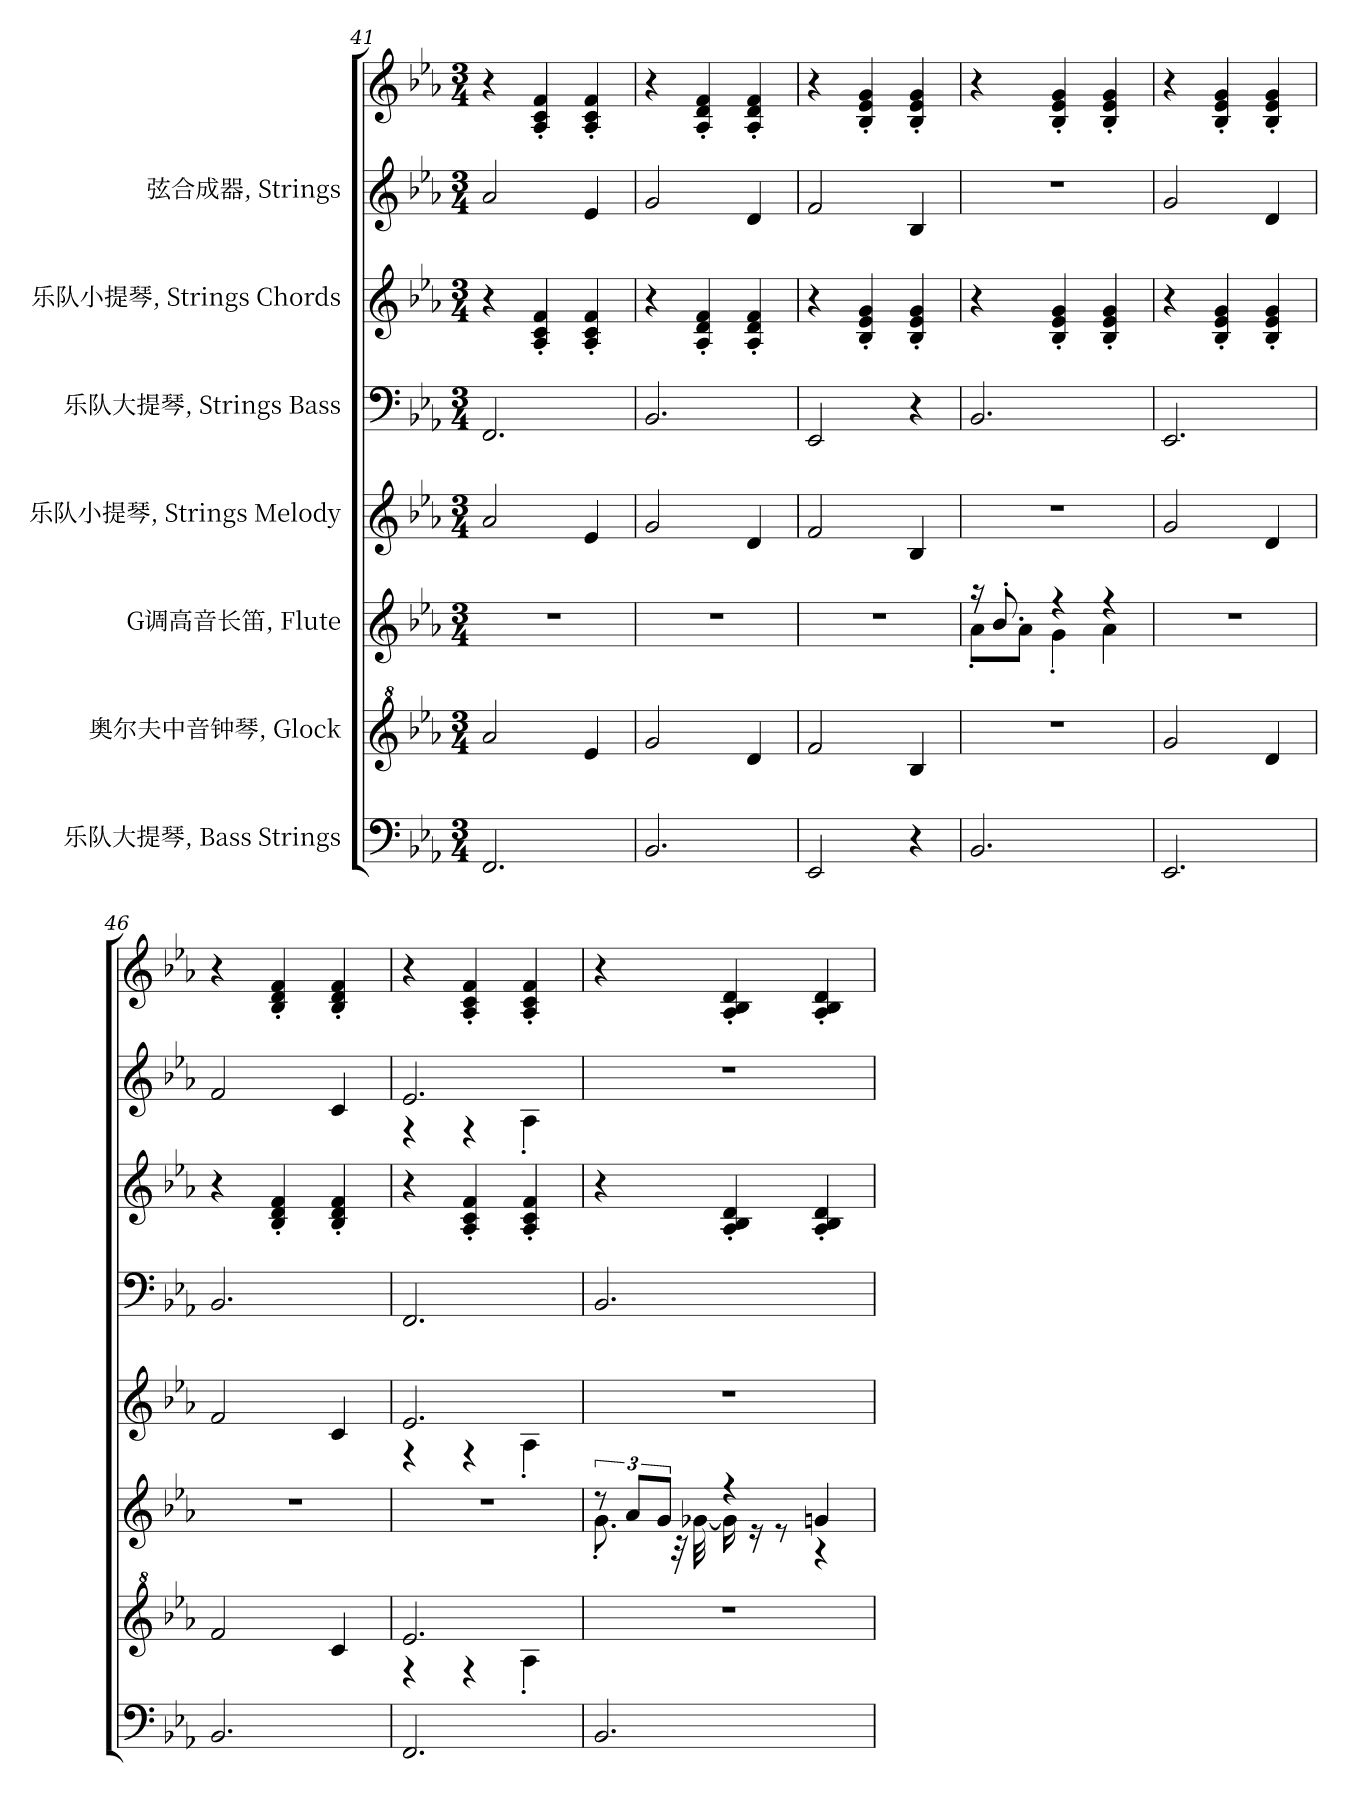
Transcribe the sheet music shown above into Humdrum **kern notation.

**kern	**kern	**kern	**kern	**kern	**kern	**kern	**kern
*part7	*part6	*part5	*part4	*part3	*part2	*part1	*part1
*staff8	*staff7	*staff6	*staff5	*staff4	*staff3	*staff2	*staff1
*I"乐队大提琴, Bass Strings	*I"奥尔夫中音钟琴, Glock	*I"G调高音长笛, Flute	*I"乐队小提琴, Strings Melody	*I"乐队大提琴, Strings Bass	*I"乐队小提琴, Strings Chords	*I"弦合成器, Strings	*
*clefF4	*clefG^2	*clefG2	*clefG2	*clefF4	*clefG2	*clefG2	*clefG2
*	*	*ITrd-4c-7	*	*	*	*	*
*k[b-e-a-]	*k[b-e-a-]	*k[b-e-]	*k[b-e-a-]	*k[b-e-a-]	*k[b-e-a-]	*k[b-e-a-]	*k[b-e-a-]
*M3/4	*M3/4	*M3/4	*M3/4	*M3/4	*M3/4	*M3/4	*M3/4
=41	=41	=41	=41	=41	=41	=41	=41
2.FF/	2aa-/	2.r	2a-/	2.FF/	4r	2a-/	4r
.	.	.	.	.	4A-/' 4c/' 4f/'	.	4A-/' 4c/' 4f/'
.	4ee-/	.	4e-/	.	4A-/' 4c/' 4f/'	4e-/	4A-/' 4c/' 4f/'
=42	=42	=42	=42	=42	=42	=42	=42
2.BB-/	2gg/	2.r	2g/	2.BB-/	4r	2g/	4r
.	.	.	.	.	4A-/' 4d/' 4f/'	.	4A-/' 4d/' 4f/'
.	4dd/	.	4d/	.	4A-/' 4d/' 4f/'	4d/	4A-/' 4d/' 4f/'
=43	=43	=43	=43	=43	=43	=43	=43
2EE-/	2ff/	2.r	2f/	2EE-/	4r	2f/	4r
.	.	.	.	.	4B-/' 4e-/' 4g/'	.	4B-/' 4e-/' 4g/'
4r	4b-/	.	4B-/	4r	4B-/' 4e-/' 4g/'	4B-/	4B-/' 4e-/' 4g/'
!!LO:PB:g=z
=44	=44	=44	=44	=44	=44	=44	=44
*	*	*^	*	*	*	*	*
2.BB-/	2.r	16r	8ee-'\L	2.r	2.BB-/	4r	2.r	4r
.	.	8.ff'/	.	.	.	.	.	.
.	.	.	8ee-\J	.	.	.	.	.
.	.	4r	4dd'\	.	.	4B-/' 4e-/' 4g/'	.	4B-/' 4e-/' 4g/'
.	.	4r	4ee-\	.	.	4B-/' 4e-/' 4g/'	.	4B-/' 4e-/' 4g/'
*	*	*v	*v	*	*	*	*	*
=45	=45	=45	=45	=45	=45	=45	=45
2.EE-/	2gg/	2.r	2g/	2.EE-/	4r	2g/	4r
.	.	.	.	.	4B-/' 4e-/' 4g/'	.	4B-/' 4e-/' 4g/'
.	4dd/	.	4d/	.	4B-/' 4e-/' 4g/'	4d/	4B-/' 4e-/' 4g/'
=46	=46	=46	=46	=46	=46	=46	=46
2.BB-/	2ff/	2.r	2f/	2.BB-/	4r	2f/	4r
.	.	.	.	.	4B-/' 4d/' 4f/'	.	4B-/' 4d/' 4f/'
.	4cc/	.	4c/	.	4B-/' 4d/' 4f/'	4c/	4B-/' 4d/' 4f/'
=47	=47	=47	=47	=47	=47	=47	=47
*	*^	*	*^	*	*	*^	*
2.FF/	2.ee-/	4r	2.r	2.e-/	4r	2.FF/	4r	2.e-/	4r	4r
.	.	4r	.	.	4r	.	4A-/' 4c/' 4f/'	.	4r	4A-/' 4c/' 4f/'
.	.	4a-'\	.	.	4A-'\	.	4A-/' 4c/' 4f/'	.	4A-'\	4A-/' 4c/' 4f/'
*	*v	*v	*	*v	*v	*	*	*v	*v	*
=48	=48	=48	=48	=48	=48	=48	=48
*	*	*^	*	*	*	*	*
2.BB-/	2.r	12r	8.dd'\	2.r	2.BB-/	4r	2.r	4r
.	.	12ee-/L	.	.	.	.	.	.
.	.	12dd/J	.	.	.	.	.	.
.	.	.	32r	.	.	.	.	.
.	.	.	[32dd-X\	.	.	.	.	.
.	.	4r	16dd-\]	.	.	4A-/' 4B-/' 4d/'	.	4A-/' 4B-/' 4d/'
.	.	.	16r	.	.	.	.	.
.	.	.	8r	.	.	.	.	.
.	.	4ddn/	4r	.	.	4A-/' 4B-/' 4d/'	.	4A-/' 4B-/' 4d/'
*	*	*v	*v	*	*	*	*	*
=	=	=	=	=	=	=	=
*-	*-	*-	*-	*-	*-	*-	*-
